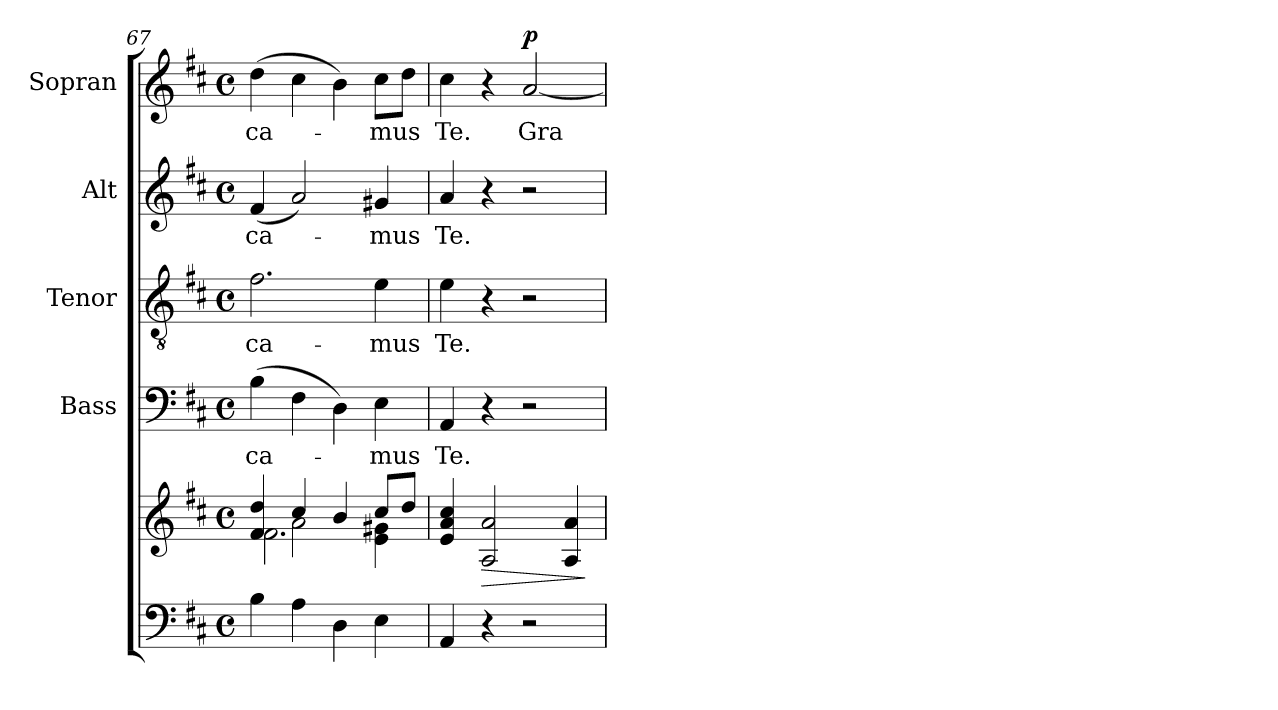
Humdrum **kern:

**kern	**kern	**dynam	**kern	**text	**kern	**text	**kern	**text	**kern	**text	**dynam
*part5	*part5	*part5	*part4	*part4	*part3	*part3	*part2	*part2	*part1	*part1	*part1
*staff6	*staff5	*staff5/6	*staff4	*staff4	*staff3	*staff3	*staff2	*staff2	*staff1	*staff1	*staff1
*	*	*	*I"Bass	*	*I"Tenor	*	*I"Alt	*	*I"Sopran	*	*
*	*	*	*I'B.	*	*I'T.	*	*I'A.	*	*I'S.	*	*
*clefF4	*clefG2	*	*clefF4	*	*clefGv2	*	*clefG2	*	*clefG2	*	*
*k[f#c#]	*k[f#c#]	*	*k[f#c#]	*	*k[f#c#]	*	*k[f#c#]	*	*k[f#c#]	*	*
*D:	*D:	*	*D:	*	*D:	*	*D:	*	*D:	*	*
*M4/4	*M4/4	*	*M4/4	*	*M4/4	*	*M4/4	*	*M4/4	*	*
*met(c)	*met(c)	*	*met(c)	*	*met(c)	*	*met(c)	*	*met(c)	*	*
=67	=67	=67	=67	=67	=67	=67	=67	=67	=67	=67	=67
*	*^	*	*	*	*	*	*	*	*	*	*
*	*	*^	*	*	*	*	*	*	*	*	*	*
!	!	!	!	!	!	!LO:LY:b	!	!LO:LY:b	!	!LO:LY:b	!	!LO:LY:b	!
4B\	4f#/ 4dd/	2.f#\	4ryy	.	(>4B\	-ca-	2.f#\	-ca-	(<4f#/	-ca-	(>4dd\	-ca-	.
4A\	4cc#/	.	2a\	.	4F#\	.	.	.	2a/)	.	4cc#\	.	.
4D\	4b/	.	.	.	4D\)	.	.	.	.	.	4b\)	.	.
!	!	!	!	!	!	!LO:LY:b	!	!LO:LY:b	!	!LO:LY:b	!	!LO:LY:b	!
4E\	8cc#/L	4e\ 4g#X\	4ryy	.	4E\	-mus	4e\	-mus	4g#X/	-mus	8cc#\L	-mus	.
.	8dd/J	.	.	.	.	.	.	.	.	.	8dd\J	.	.
*	*v	*v	*v	*	*	*	*	*	*	*	*	*	*
!!LO:PB:g=z
=68	=68	=68	=68	=68	=68	=68	=68	=68	=68	=68	=68
!	!	!	!	!LO:LY:b	!	!LO:LY:b	!	!LO:LY:b	!	!LO:LY:b	!
4AA/	4e/ 4a/ 4cc#/	.	4AA/	Te.	4e\	Te.	4a/	Te.	4cc#\	Te.	.
!	!	!LO:HP:b	!	!	!	!	!	!	!	!	!
4r	2A/ 2a/	>	4r	.	4r	.	4r	.	4r	.	.
!	!	!	!	!	!	!	!	!	!	!LO:LY:b	!LO:DY:a
2r	.	.	2r	.	2r	.	2r	.	[2a/	Gra-	p
.	4A/ 4a/	.	.	.	.	.	.	.	.	.	.
.	.	]	.	.	.	.	.	.	.	.	.
=	=	=	=	=	=	=	=	=	=	=	=
*-	*-	*-	*-	*-	*-	*-	*-	*-	*-	*-	*-
